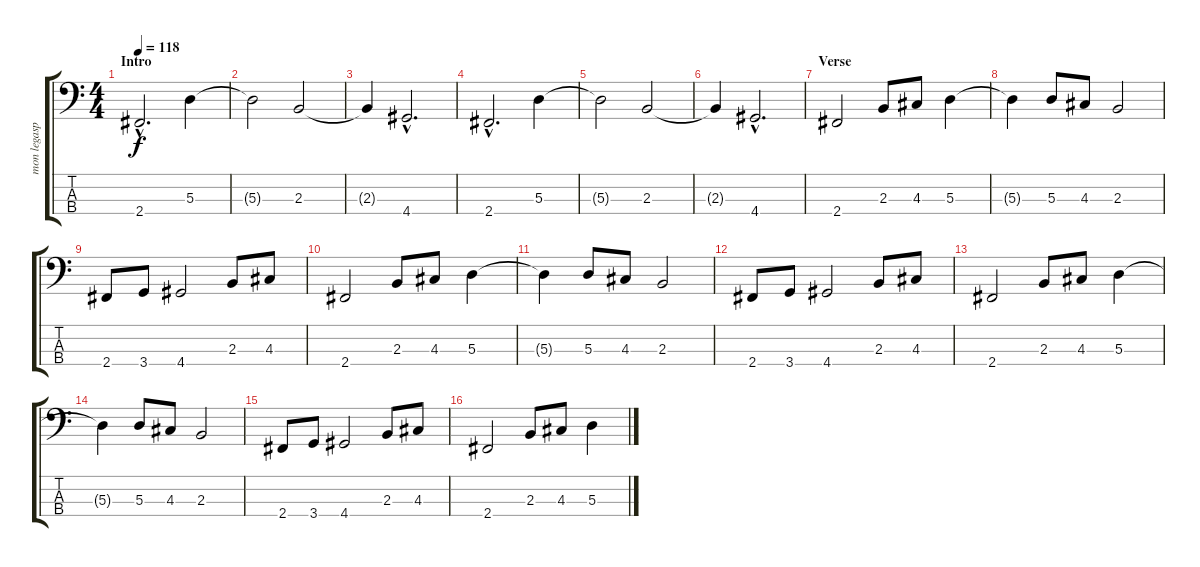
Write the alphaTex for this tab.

\track ("mon legaspi" "mon legasp") {instrument electricbasspick}
\staff {score tabs}
\tuning (G2 D2 A1 E1) {hide}
\ts (4 4)
\section ("" "Intro")
\tempo 118
\clef f4
\ks c
2.4{hac}.2{d dy f instrument electricbasspick} 5.3.4 |
5.3{t}.2 2.3.2 |
2.3{t}.4 4.4{hac}.2{d} |
2.4{hac}.2{d} 5.3.4 |
5.3{t}.2 2.3.2 |
2.3{t}.4 4.4{hac}.2{d} |
\section ("" "Verse")
2.4.2 2.3.8 4.3.8 5.3.4 |
5.3{t}.4 5.3.8 4.3.8 2.3.2 |
2.4.8 3.4.8 4.4.2 2.3.8 4.3.8 |
2.4.2 2.3.8 4.3.8 5.3.4 |
5.3{t}.4 5.3.8 4.3.8 2.3.2 |
2.4.8 3.4.8 4.4.2 2.3.8 4.3.8 |
2.4.2 2.3.8 4.3.8 5.3.4 |
5.3{t}.4 5.3.8 4.3.8 2.3.2 |
2.4.8 3.4.8 4.4.2 2.3.8 4.3.8 |
2.4.2 2.3.8 4.3.8 5.3.4
